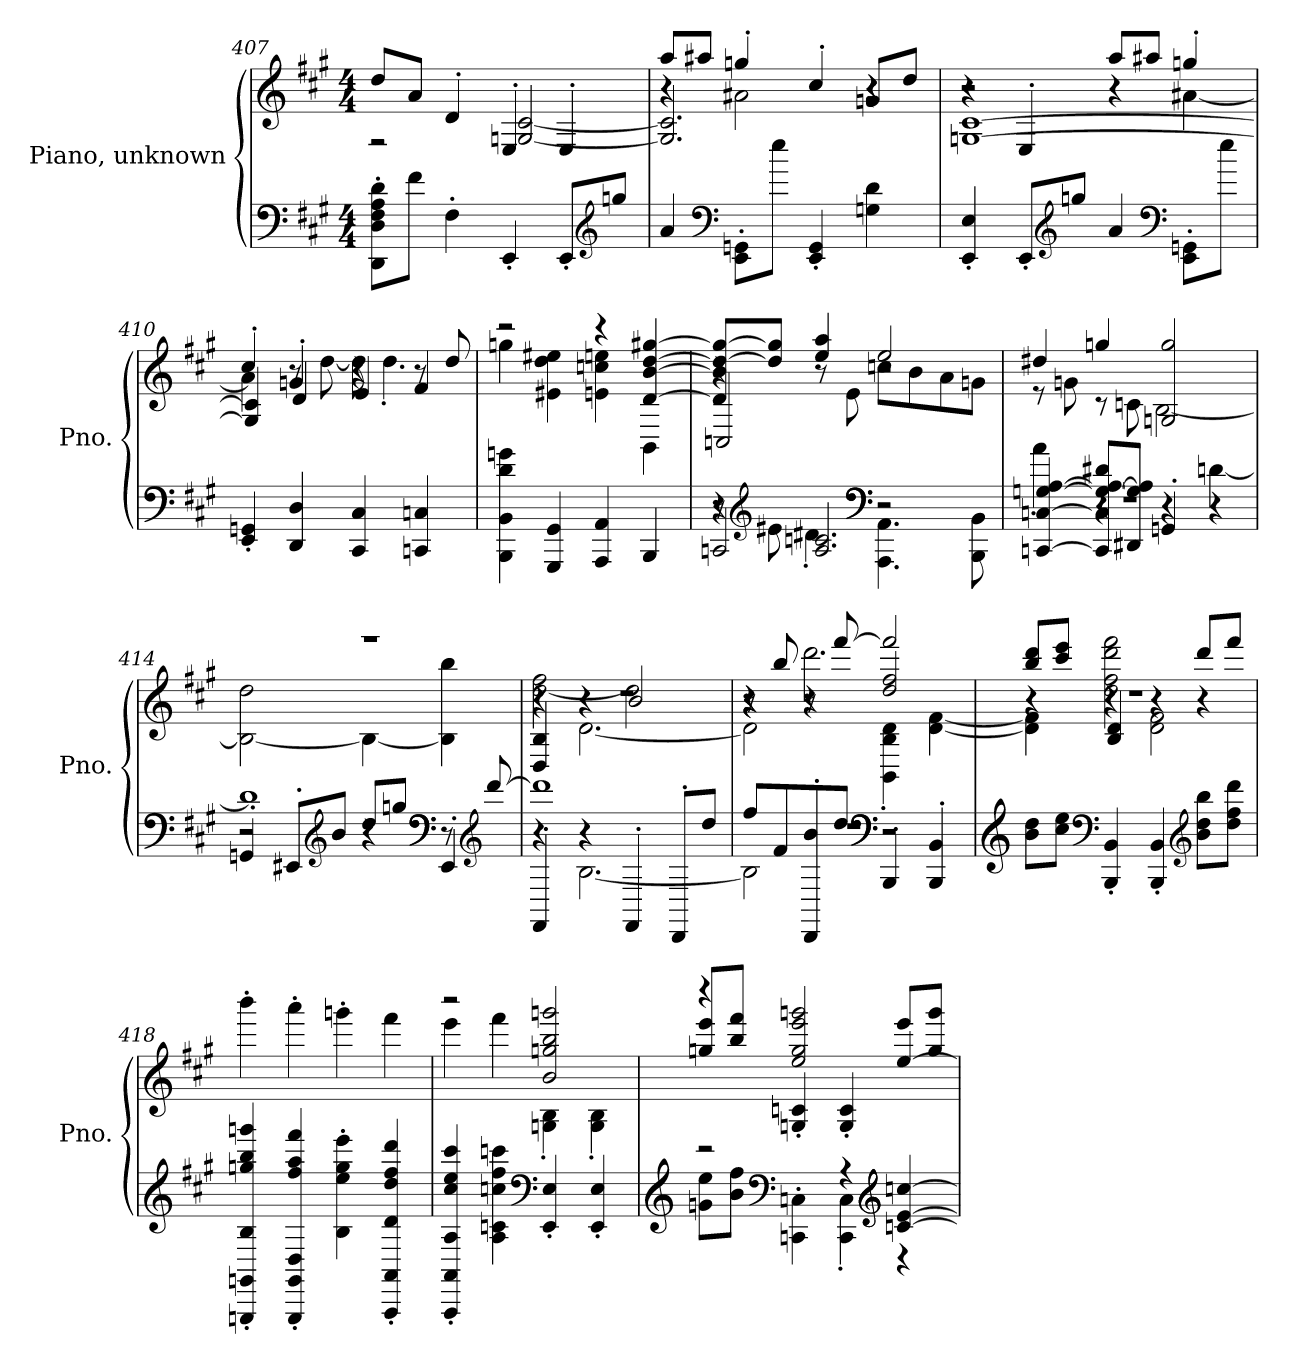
**kern	**kern
*part1	*part1
*staff2	*staff1
*I"Piano, unknown	*
*I'Pno.	*
*clefF4	*clefG2
*k[f#c#g#]	*k[f#c#g#]
*M4/4	*M4/4
=407	=407
*	*^
8DD\' 8D\' 8F#\' 8A\' 8d\'L	8dd/L	2r
8f#\J	8a/J	.
4F#'\	4d'/	.
4EE'/	4E'/	[2Gn/ [2c#/
8EE'/L	4E'/	.
*clefG2	*	*
8ggn/J	.	.
=408	=408	=408
*	*	*^
4a/	8aa/L	4r	2.G/] 2.c#/]
.	8aa#X/J	.	.
*clefF4	*	*	*
8EE\' 8GGn\'L	4ggn'/	2a#X\	.
8ee\J	.	.	.
4EE/' 4GG/'	4cc#'/	.	.
4Gn\ 4d\	8gn/L	4r	4r
.	8dd/J	.	.
!!LO:LB:g=z	!!	!!
=409	=409	=409	=409
4EE/' 4E/'	4r	2r	[1Gn [1c#
8EE'/L	4E'/	.	.
*clefG2	*	*	*
8ggn/J	.	.	.
4a/	8aa/L	4r	.
.	8aa#X/J	.	.
*clefF4	*	*	*
8EE\' 8GGn\'L	4ggn'/	[4a#X\	.
8ee\J	.	.	.
=410	=410	=410	=410
4EE/' 4GGn/'	4cc#'/	4a#\]	4G/] 4c#/]
4DD/ 4D/	4gn'/	8r	4d/
.	.	[8dd\	.
4CC#/ 4C#/	4r	8dd\]	4e/
.	.	4.dd'\	.
4CCn/ 4Cn/	8r	.	4f#/
.	8dd/	.	.
*	*	*v	*v
=411	=411	=411
4BBB\ 4BB\ 4d\ 4gn\	2r	4ggn\
4GGG#/ 4GG#/	.	4e#X\ 4dd\ 4ee#X\
4AAA/ 4AA/	4r	4en\ 4ccn\ 4een\
4BBB/	[4d/ [4b/ [4dd/ [4gg#X/	4BB\
!!LO:LB:g=z
=412	=412	=412
*^	*	*^
*	*^	*	*	*
4r	8r	2CCn/	8d/] 8b/] 8dd/_ 8gg#/_L	4r	2Cn/
*clefG2	*	*	*	*	*
.	8e#X\	.	8dd/] 8gg#/]J	.	.
2.A/ 2.cn/	4d#X'\	.	4ee/ 4aa/	8r	.
.	.	.	.	8e\	.
*clefF4	*	*	*	*	*
.	4.AAA\ 4.AA\	2r	2ee/	8ccn\L	2r
.	.	.	.	8b\	.
.	.	.	.	8a\	.
.	8BBB\ 8BB\	.	.	8gn\J	.
*	*	*	*	*v	*v
=413	=413	=413	=413	=413
1r	4a'\	[4CCn/ [4Cn/ [4Gn/ [4A/	4dd#X/	8r
.	.	.	.	8gn\
.	4r	8CC/] 8C/] 8G/_ 8A/_ 8d#X/L	4ggn/	8r
.	.	8DD#X/ 8G/] 8A/]J	.	8cn\
.	4r	4GGn'/	2Gn/ 2gg/	[2B\
.	[4dn\	4r	.	.
=414	=414	=414	=414	=414
2r	1d]	4GGn'/	1r	2B\_ 2dd\
.	.	8EE#X'/L	.	.
*clefG2	*	*	*	*
.	.	8b/J	.	.
4r	.	8dd/L	.	4B\_
.	.	8ggn/J	.	.
*clefF4	*	*	*	*
8r	.	4EE#'/	.	4B\] 4bb\
*clefG2	*	*	*	*
[8ddd/	.	.	.	.
!!LO:LB:g=z
=415	=415	=415	=415	=415
*	*	*	*^	*^
1ddd]	4r	4FF#'/	1r	[2dd\ 2ff#\	4D/ 4B/	4r
.	[2.B\	4r	.	.	4r	[2.d\
.	.	4FF#'/	.	2dd\]	2b/	.
.	.	8DD'/L	.	.	.	.
.	.	8dd/J	.	.	.	.
=416	=416	=416	=416	=416	=416	=416
1r	2B\]	8ff#/L	4r	4r	8r	2d\]
.	.	8f#/	.	.	8bb/	.
.	.	8DD/' 8b/'	8r	2.ddd\	4r	.
.	.	8dd/J	[8fff#/	.	.	.
*clefF4	*	*	*	*	*	*
.	2r	4BBB'/	2fff#/]	.	2dd/ 2ff#/	4BB\' 4B\' 4d\'
.	.	4BBB/' 4BB/'	.	.	.	[4d\ [4f#\
*v	*v	*v	*	*	*	*
=417	=417	=417	=417	=417
*clefG2	*	*	*	*
8b\ 8dd\L	1r	4r	8bb/ 8ddd/L	4d\] 4f#\]
8cc#\ 8ee\J	.	.	8ccc#/ 8eee/J	.
*clefF4	*	*	*	*
4BBB/' 4BB/'	.	2dd\ 2ff#\ 2ddd\ 2fff#\	4B/ 4d/	4r
4BBB/' 4BB/'	.	.	4r	2d\ 2f#\
*clefG2	*	*	*	*
8b\ 8dd\ 8bb\L	.	4r	8ddd/L	.
8dd\ 8ff#\ 8ddd\J	.	.	8fff#/J	.
*	*v	*v	*v	*v
=418	=418
4GGGn/' 4GGn/' 4B/' 4ggn/' 4bb/' 4gggn/'	4bbb'\
4GGG/' 4GG/' 4D/' 4ff#/' 4aa/' 4fff#/'	4aaa'\
4B\' 4ee\' 4gg\' 4eee\'	4gggn'\
4AAA/' 4AA/' 4d/' 4dd/' 4ff#/' 4ddd/'	4fff#\
!!LO:PB:g=z
=419	=419
*	*^
4AAA/' 4AA/' 4A/' 4cc#/' 4ee/' 4ccc#/'	2r	4eee\
4A\ 4cn\ 4ccn\ 4ff#\ 4cccn\	.	4fff#\
*clefF4	*	*
4EE/' 4E/'	2b/ 2ggn/ 2bb/ 2gggn/	4Gn\' 4B\'
4EE/' 4E/'	.	4G\' 4B\'
=420	=420	=420
*clefG2	*	*
*^	*	*
2r	8gn\ 8ee\L	4r	8ggn/ 8eee/L
.	8b\ 8ff#\J	.	8bb/ 8fff#/J
*clefF4	*	*	*
.	4CCn\' 4Cn\'	2ee/ 2gg/ 2eee/ 2gggn/	4Gn/' 4cn/'
4r	4CC\' 4C\'	.	4G/' 4c/'
*clefG2	*	*	*
[4cn/ [4e/ [4ccn/	4r	[4ee/	8eee/L
.	.	.	8gg/ 8ggg/J
*v	*v	*	*
*	*v	*v
=	=
*-	*-
